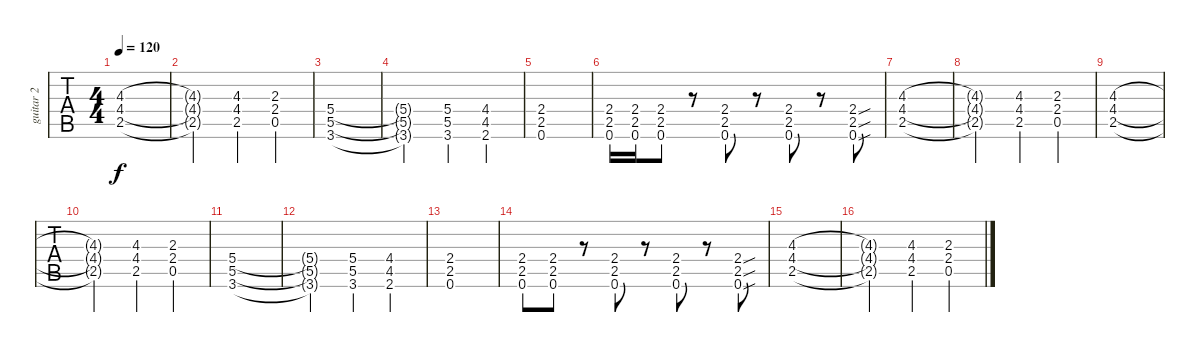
\track ("guitar 2" "guitar 2") {instrument distortionguitar}
\staff {tabs}
\tuning (D4 A3 F3 C3 G2 D2) {hide}
\ts (4 4)
\tempo 120
\clef g2
\ks eminor
(4.3 4.4 2.5).1{dy f} |
(4.3{t} 4.4{t} 2.5{t}).2 (4.3 4.4 2.5).4 (2.3 2.4 0.5).4 |
(5.4 5.5 3.6).1 |
(5.4{t} 5.5{t} 3.6{t}).2 (5.4 5.5 3.6).4 (4.4 4.5 2.6).4 |
(2.4 2.5 0.6).1 |
(2.4 2.5 0.6).16 (2.4 2.5 0.6).16 (2.4 2.5 0.6).8 r.8 (2.4 2.5 0.6).8 r.8 (2.4 2.5 0.6).8 r.8 (2.4{sou} 2.5{sou} 0.6{sou}).8 |
(4.3 4.4 2.5).1 |
(4.3{t} 4.4{t} 2.5{t}).2 (4.3 4.4 2.5).4 (2.3 2.4 0.5).4 |
(4.3 4.4 2.5).1 |
(4.3{t} 4.4{t} 2.5{t}).2 (4.3 4.4 2.5).4 (2.3 2.4 0.5).4 |
(5.4 5.5 3.6).1 |
(5.4{t} 5.5{t} 3.6{t}).2 (5.4 5.5 3.6).4 (4.4 4.5 2.6).4 |
(2.4 2.5 0.6).1 |
(2.4 2.5 0.6).8 (2.4 2.5 0.6).8 r.8 (2.4 2.5 0.6).8 r.8 (2.4 2.5 0.6).8 r.8 (2.4{sou} 2.5{sou} 0.6{sou}).8 |
(4.3 4.4 2.5).1 |
(4.3{t} 4.4{t} 2.5{t}).2 (4.3 4.4 2.5).4 (2.3 2.4 0.5).4
